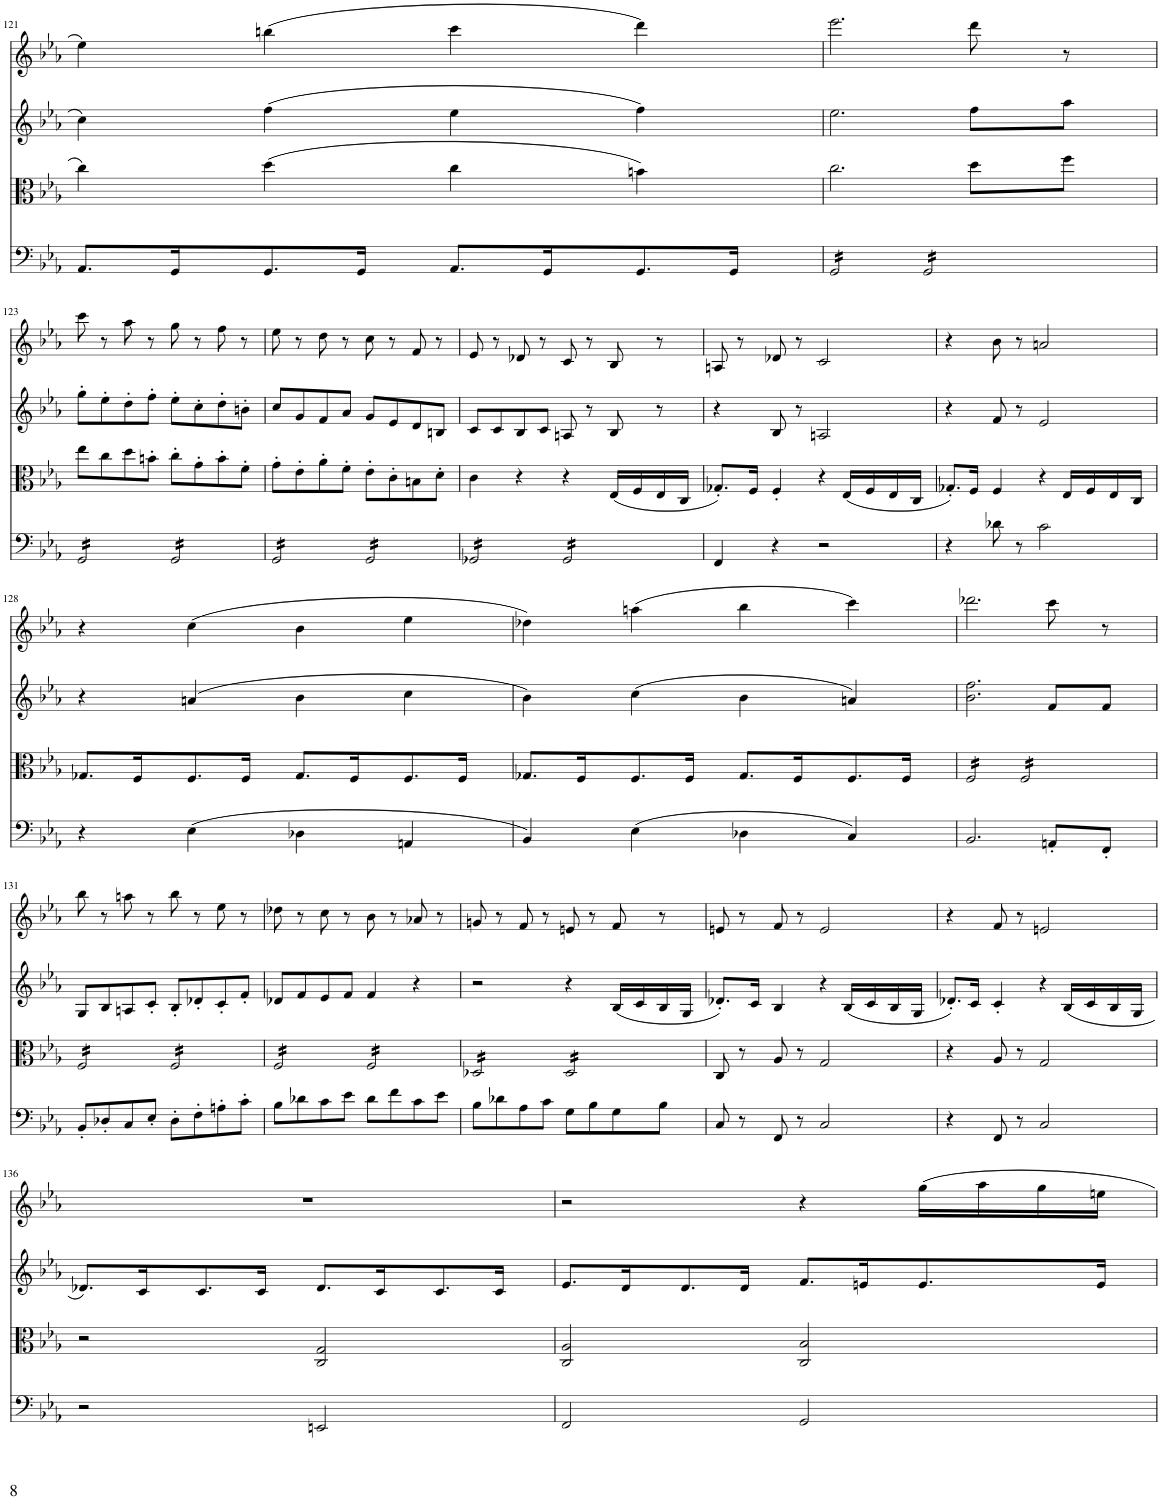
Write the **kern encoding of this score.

**kern	**kern	**kern	**kern
*part4	*part3	*part2	*part1
*staff4	*staff3	*staff2	*staff1
*I"Piano	*I"Piano	*I"Piano	*I"Piano
*I'Pno	*I'Pno	*I'Pno	*I'Pno
!!LO:PB:g=z
*clefF4	*clefC3	*clefG2	*clefG2
*k[b-e-a-]	*k[b-e-a-]	*k[b-e-a-]	*k[b-e-a-]
*M4/4	*M4/4	*M4/4	*M4/4
*met(c)	*met(c)	*met(c)	*met(c)
=121	=121	=121	=121
8.AA-/L	4cc\	4cc\	4ee-\
16GG/K	.	.	.
8.GG/	(4dd\	(4ff\	(4bbn\
16GG/Jk	.	.	.
8.AA-/L	4cc\	4ee-\	4ccc\
16GG/K	.	.	.
8.GG/	4bn\)	4ff\)	4ddd\)
16GG/Jk	.	.	.
=122	=122	=122	=122
*tremolo	*	*	*
16GG/LL	2.cc\	2.ee-\	2.eee-\
16GG/	.	.	.
16GG/	.	.	.
16GG/	.	.	.
16GG/	.	.	.
16GG/	.	.	.
16GG/	.	.	.
16GG/JJ	.	.	.
16GG/LL	.	.	.
16GG/	.	.	.
16GG/	.	.	.
16GG/	.	.	.
16GG/	8dd\L	8ff\L	8ddd\
16GG/	.	.	.
16GG/	8ff\J	8aa-\J	8r
16GG/JJ	.	.	.
!!LO:LB:g=z
=123	=123	=123	=123
16GG/LL	8ee-\L	8gg'\L	8ccc\
16GG/	.	.	.
16GG/	8cc\	8ee-'\	8r
16GG/	.	.	.
16GG/	8dd\	8dd'\	8aa-\
16GG/	.	.	.
16GG/	8bn'\J	8ff'\J	8r
16GG/JJ	.	.	.
16GG/LL	8cc'\L	8ee-'\L	8gg\
16GG/	.	.	.
16GG/	8g'\	8cc'\	8r
16GG/	.	.	.
16GG/	8b'\	8dd'\	8ff\
16GG/	.	.	.
16GG/	8f'\J	8bn'\J	8r
16GG/JJ	.	.	.
=124	=124	=124	=124
16GG/LL	8g'\L	8cc/L	8ee-\
16GG/	.	.	.
16GG/	8e-'\	8g/	8r
16GG/	.	.	.
16GG/	8a-'\	8f/	8dd\
16GG/	.	.	.
16GG/	8f'\J	8a-/J	8r
16GG/JJ	.	.	.
16GG/LL	8e-'\L	8g/L	8cc\
16GG/	.	.	.
16GG/	8c'\	8e-/	8r
16GG/	.	.	.
16GG/	8Bn\	8d/	8f/
16GG/	.	.	.
16GG/	8d'\J	8Bn/J	8r
16GG/JJ	.	.	.
=125	=125	=125	=125
16GG-X/LL	4c\	8c/L	8e-/
16GG-X/	.	.	.
16GG-X/	.	8c/	8r
16GG-X/	.	.	.
16GG-X/	4r	8B-/	8d-X/
16GG-X/	.	.	.
16GG-X/	.	8c/J	8r
16GG-X/JJ	.	.	.
16GG-/LL	4r	8An/	8c/
16GG-/	.	.	.
16GG-/	.	8r	8r
16GG-/	.	.	.
16GG-/	(16E-/LL	8B-/	8B-/
16GG-/	16F/	.	.
16GG-/	16E-/	8r	8r
16GG-/JJ	16C/JJ	.	.
*Xtremolo	*	*	*
=126	=126	=126	=126
4FF/	8.G-X'/L)	4r	8An/
.	.	.	8r
.	16F/Jk	.	.
4r	4F'/	8B-/	8d-X/
.	.	8r	8r
2r	4r	2An/	2c/
.	(16E-/LL	.	.
.	16F/	.	.
.	16E-/	.	.
.	16C/JJ	.	.
=127	=127	=127	=127
4r	8.G-X'/L)	4r	4r
.	16F/Jk	.	.
8d-X\	4F/	8f/	8b-\
8r	.	8r	8r
2c\	4r	2e-/	2an/
.	16E-/LL	.	.
.	16F/	.	.
.	16E-/	.	.
.	16C/JJ	.	.
!!LO:LB:g=z
=128	=128	=128	=128
4r	8.G-X/L	4r	4r
.	16F/K	.	.
(4E-\	8.F/	(4an/	(4cc\
.	16F/Jk	.	.
4D-X\	8.G-/L	4b-\	4b-\
.	16F/K	.	.
4AAn/	8.F/	4cc\	4ee-\
.	16F/Jk	.	.
=129	=129	=129	=129
4BB-/)	8.G-X/L	4b-\)	4dd-X\)
.	16F/K	.	.
(4E-\	8.F/	(4cc\	(4aan\
.	16F/Jk	.	.
4D-X\	8.G-/L	4b-\	4bb-\
.	16F/K	.	.
4C/)	8.F/	4an/)	4ccc\)
.	16F/Jk	.	.
=130	=130	=130	=130
*	*tremolo	*	*
2.BB-/	16F/LL	2.b-\ 2.ff\	2.ddd-X\
.	16F/	.	.
.	16F/	.	.
.	16F/	.	.
.	16F/	.	.
.	16F/	.	.
.	16F/	.	.
.	16F/JJ	.	.
.	16F/LL	.	.
.	16F/	.	.
.	16F/	.	.
.	16F/	.	.
8AAn'/L	16F/	8f/L	8ccc\
.	16F/	.	.
8FF'/J	16F/	8f/J	8r
.	16F/JJ	.	.
!!LO:LB:g=z
=131	=131	=131	=131
8BB-'/L	16F/LL	8G/L	8bb-\
.	16F/	.	.
8D-X'/	16F/	8B-/	8r
.	16F/	.	.
8C/	16F/	8An/	8aan\
.	16F/	.	.
8E-'/J	16F/	8c'/J	8r
.	16F/JJ	.	.
8D-'\L	16F/LL	8B-'/L	8bb-\
.	16F/	.	.
8F'\	16F/	8d-X'/	8r
.	16F/	.	.
8An'\	16F/	8c'/	8ee-\
.	16F/	.	.
8c'\J	16F/	8f'/J	8r
.	16F/JJ	.	.
=132	=132	=132	=132
8B-\L	16F/LL	8d-X/L	8dd-X\
.	16F/	.	.
8d-X\	16F/	8f/	8r
.	16F/	.	.
8c\	16F/	8e-/	8cc\
.	16F/	.	.
8e-\J	16F/	8f/J	8r
.	16F/JJ	.	.
8d-\L	16F/LL	4f/	8b-\
.	16F/	.	.
8f\	16F/	.	8r
.	16F/	.	.
8c\	16F/	4r	8a-X/
.	16F/	.	.
8e-\J	16F/	.	8r
.	16F/JJ	.	.
=133	=133	=133	=133
8B-\L	16D-X/LL	2r	8gn/
.	16D-X/	.	.
8d-X\	16D-X/	.	8r
.	16D-X/	.	.
8A-\	16D-X/	.	8f/
.	16D-X/	.	.
8c\J	16D-X/	.	8r
.	16D-X/JJ	.	.
8G\L	16D-/LL	4r	8en/
.	16D-/	.	.
8B-\	16D-/	.	8r
.	16D-/	.	.
8G\	16D-/	(16B-/LL	8f/
.	16D-/	16c/	.
8B-\J	16D-/	16B-/	8r
.	16D-/JJ	16G/JJ	.
*	*Xtremolo	*	*
=134	=134	=134	=134
8C/	8C/	8.d-X'/L)	8en/
8r	8r	.	8r
.	.	16c/Jk	.
8FF/	8A-/	4B-/	8f/
8r	8r	.	8r
2C/	2G/	4r	2e/
.	.	(16B-/LL	.
.	.	16c/	.
.	.	16B-/	.
.	.	16G/JJ	.
=135	=135	=135	=135
4r	4r	8.d-X'/L)	4r
.	.	16c/Jk	.
8FF/	8A-/	4c'/	8f/
8r	8r	.	8r
2C/	2G/	4r	2en/
.	.	(16B-/LL	.
.	.	16c/	.
.	.	16B-/	.
.	.	16G/JJ	.
!!LO:LB:g=z
=136	=136	=136	=136
2r	2r	8.d-X/L)	1r
.	.	16c/K	.
.	.	8.c/	.
.	.	16c/Jk	.
2EEn/	2C/ 2G/	8.d-/L	.
.	.	16c/K	.
.	.	8.c/	.
.	.	16c/Jk	.
=137	=137	=137	=137
2FF/	2C/ 2A-/	8.e-/L	2r
.	.	16d/K	.
.	.	8.d/	.
.	.	16d/Jk	.
2GG/	2C/ 2B-/	8.f/L	4r
.	.	16en/K	.
.	.	8.e/	16gg\LL
.	.	.	16aa-\
.	.	.	16gg\
.	.	16e/Jk	16een\JJ
=	=	=	=
*-	*-	*-	*-
